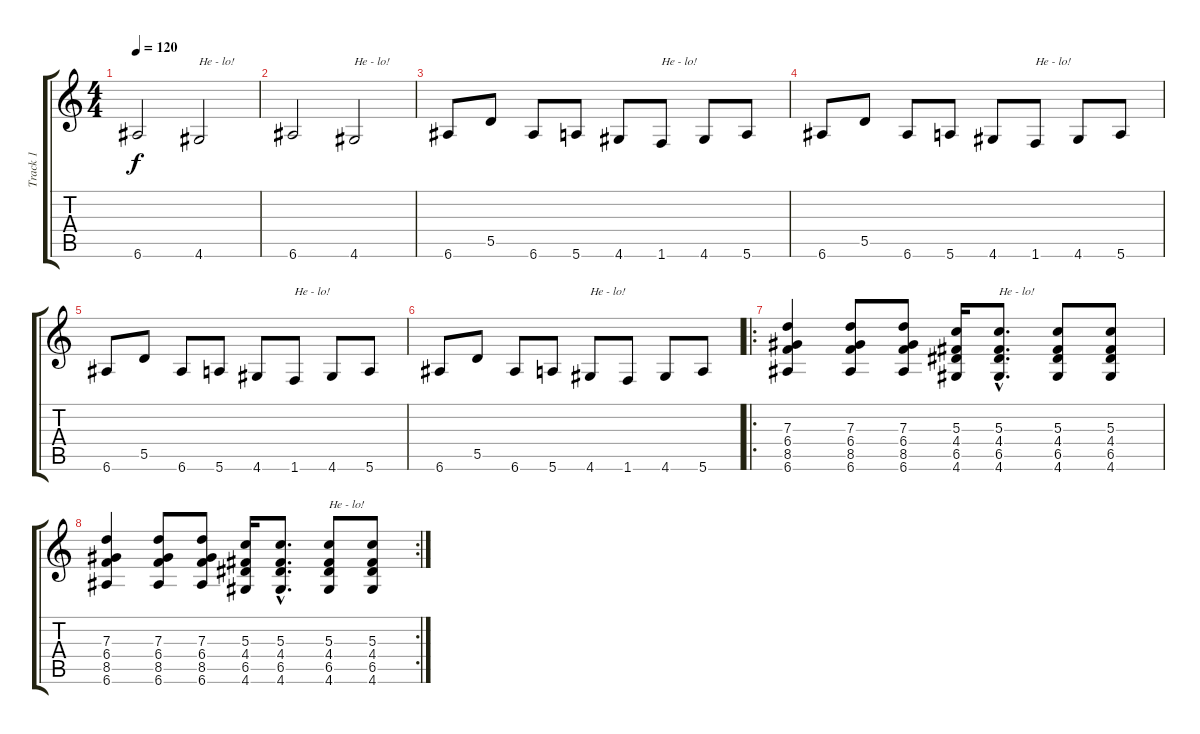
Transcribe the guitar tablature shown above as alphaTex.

\track ("Track 1" "Track 1") {instrument overdrivenguitar}
\staff {score tabs}
\tuning (E4 B3 G3 D3 A2 E2) {hide}
\ts (4 4)
\tempo 120
\clef g2
\ks c
6.6.2{dy f} 4.6.2{txt "He - lo!"} |
6.6.2 4.6.2{txt "He - lo!"} |
6.6.8 5.5.8 6.6.8 5.6.8 4.6.8 1.6.8{txt "He - lo!"} 4.6.8 5.6.8 |
6.6.8 5.5.8 6.6.8 5.6.8 4.6.8 1.6.8{txt "He - lo!"} 4.6.8 5.6.8 |
6.6.8 5.5.8 6.6.8 5.6.8 4.6.8 1.6.8{txt "He - lo!"} 4.6.8 5.6.8 |
6.6.8 5.5.8 6.6.8 5.6.8 4.6.8{txt "He - lo!"} 1.6.8 4.6.8 5.6.8 |
\ro
(7.3 6.4 8.5 6.6).4 (7.3 6.4 8.5 6.6).8 (7.3 6.4 8.5 6.6).8 (5.3 4.4 6.5 4.6).16 (5.3{hac} 4.4{hac} 6.5{hac} 4.6{hac}).8{d txt "He - lo!"} (5.3 4.4 6.5 4.6).8 (5.3 4.4 6.5 4.6).8 |
\rc 2
(7.3 6.4 8.5 6.6).4 (7.3 6.4 8.5 6.6).8 (7.3 6.4 8.5 6.6).8 (5.3 4.4 6.5 4.6).16 (5.3{hac} 4.4{hac} 6.5{hac} 4.6{hac}).8{d} (5.3 4.4 6.5 4.6).8{txt "He - lo!"} (5.3 4.4 6.5 4.6).8
